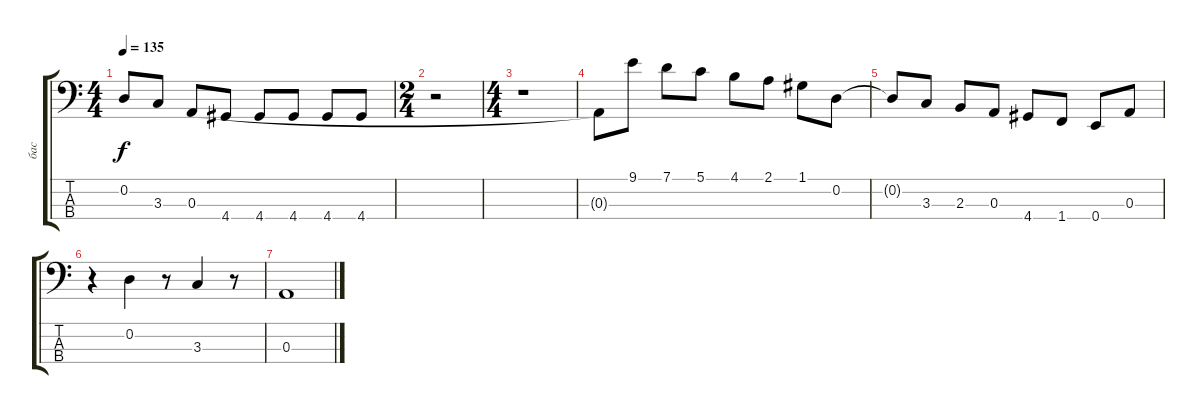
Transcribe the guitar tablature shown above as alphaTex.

\track ("бас" "бас") {instrument electricbassfinger}
\staff {score tabs}
\tuning (G2 D2 A1 E1) {hide}
\ts (4 4)
\tempo 135
\clef f4
\ks c
0.2.8{dy f} 3.3.8 0.3.8 4.4.8 4.4.8 4.4.8 4.4.8 4.4.8 |
\ts (2 4)
r.2 |
\ts (4 4)
r.1 |
0.3{t}.8 9.1.8 7.1.8 5.1.8 4.1.8 2.1.8 1.1.8 0.2.8 |
0.2{t}.8 3.3.8 2.3.8 0.3.8 4.4.8 1.4.8 0.4.8 0.3.8 |
r.4 0.2.4 r.8 3.3.4 r.8 |
0.3.1
